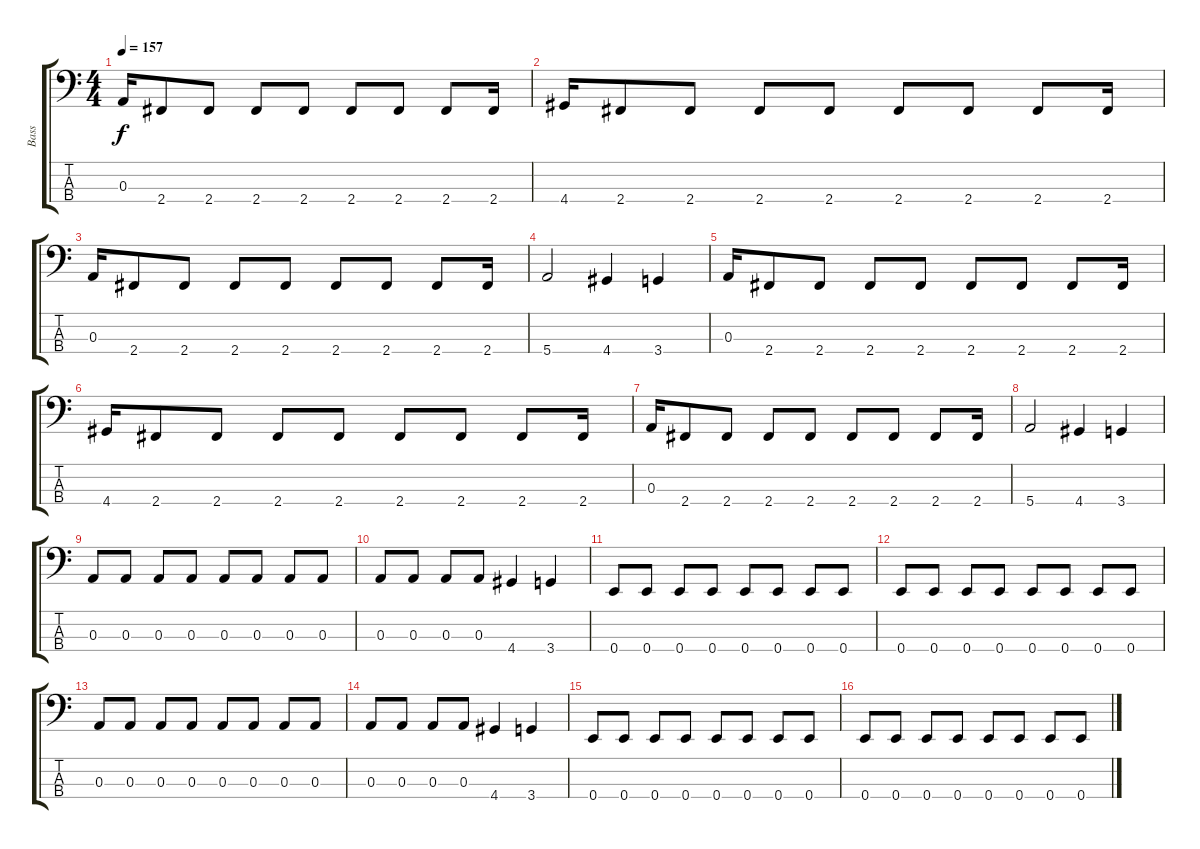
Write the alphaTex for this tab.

\track ("Bass" "Bass") {instrument electricbassfinger}
\staff {score tabs}
\tuning (G2 D2 A1 E1) {hide}
\ts (4 4)
\tempo 157
\clef f4
\ks c
0.3.16{dy f} 2.4.8 2.4.8 2.4.8 2.4.8 2.4.8 2.4.8 2.4.8 2.4.16 |
4.4.16 2.4.8 2.4.8 2.4.8 2.4.8 2.4.8 2.4.8 2.4.8 2.4.16 |
0.3.16 2.4.8 2.4.8 2.4.8 2.4.8 2.4.8 2.4.8 2.4.8 2.4.16 |
5.4.2 4.4.4 3.4.4 |
0.3.16 2.4.8 2.4.8 2.4.8 2.4.8 2.4.8 2.4.8 2.4.8 2.4.16 |
4.4.16 2.4.8 2.4.8 2.4.8 2.4.8 2.4.8 2.4.8 2.4.8 2.4.16 |
0.3.16 2.4.8 2.4.8 2.4.8 2.4.8 2.4.8 2.4.8 2.4.8 2.4.16 |
5.4.2 4.4.4 3.4.4 |
0.3.8 0.3.8 0.3.8 0.3.8 0.3.8 0.3.8 0.3.8 0.3.8 |
0.3.8 0.3.8 0.3.8 0.3.8 4.4.4 3.4.4 |
0.4.8 0.4.8 0.4.8 0.4.8 0.4.8 0.4.8 0.4.8 0.4.8 |
0.4.8 0.4.8 0.4.8 0.4.8 0.4.8 0.4.8 0.4.8 0.4.8 |
0.3.8 0.3.8 0.3.8 0.3.8 0.3.8 0.3.8 0.3.8 0.3.8 |
0.3.8 0.3.8 0.3.8 0.3.8 4.4.4 3.4.4 |
0.4.8 0.4.8 0.4.8 0.4.8 0.4.8 0.4.8 0.4.8 0.4.8 |
0.4.8 0.4.8 0.4.8 0.4.8 0.4.8 0.4.8 0.4.8 0.4.8
